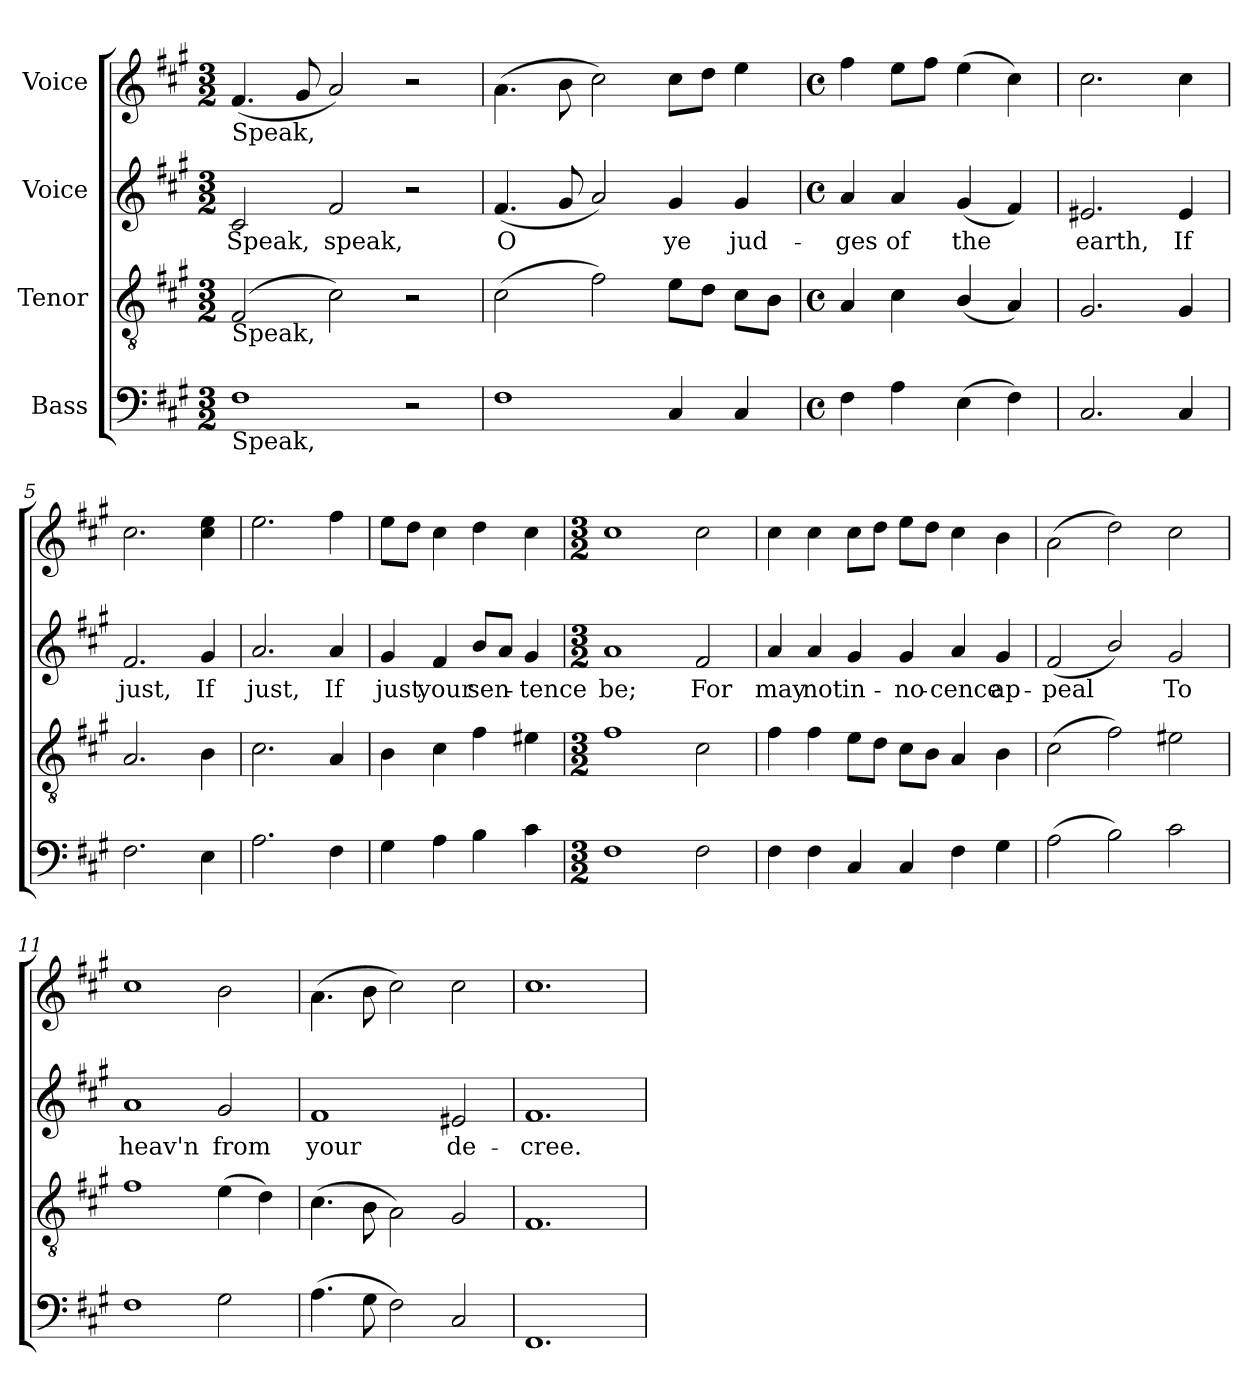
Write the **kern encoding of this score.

**kern	**kern	**kern	**text	**kern
*part4	*part3	*part2	*part2	*part1
*staff4	*staff3	*staff2	*staff2	*staff1
*I"Bass	*I"Tenor	*I"Voice	*	*I"Voice
*clefF4	*clefGv2	*clefG2	*	*clefG2
*k[f#c#g#]	*k[f#c#g#]	*k[f#c#g#]	*	*k[f#c#g#]
*M3/2	*M3/2	*M3/2	*	*M3/2
=1	=1	=1	=1	=1
!	!	!	!	!LO:TX:b:t=Speak,
!	!LO:TX:b:t=Speak,	!	!	!
!LO:TX:b:t=Speak,	!	!	!	!
1F#	(2F#/	2c#/	Speak,	(4.f#/
.	.	.	.	8g#/
.	2c#\)	2f#/	speak,	2a/)
2r	2r	2r	.	2r
=2	=2	=2	=2	=2
1F#	(2c#\	(4.f#/	O	(4.a\
.	.	8g#/	.	8b\
.	2f#\)	2a/)	.	2cc#\)
4C#/	8e\L	4g#/	ye	8cc#\L
.	8d\J	.	.	8dd\J
4C#/	8c#\L	4g#/	jud-	4ee\
.	8B\J	.	.	.
=3	=3	=3	=3	=3
*M4/4	*M4/4	*M4/4	*	*M4/4
*met(c)	*met(c)	*met(c)	*	*met(c)
4F#\	4A/	4a/	-ges	4ff#\
4A\	4c#\	4a/	of	8ee\L
.	.	.	.	8ff#\J
(4E\	(4B/	(4g#/	the	(4ee\
4F#\)	4A/)	4f#/)	.	4cc#\)
=4	=4	=4	=4	=4
2.C#/	2.G#/	2.e#X/	earth,	2.cc#\
4C#/	4G#/	4e#/	If	4cc#\
=5	=5	=5	=5	=5
2.F#\	2.A/	2.f#/	just,	2.cc#\
4E\	4B\	4g#/	If	4cc#\ 4ee\
=6	=6	=6	=6	=6
2.A\	2.c#\	2.a/	just,	2.ee\
4F#\	4A/	4a/	If	4ff#\
=7	=7	=7	=7	=7
4G#\	4B\	4g#/	just	8ee\L
.	.	.	.	8dd\J
4A\	4c#\	4f#/	your	4cc#\
4B\	4f#\	8b/L	sen-	4dd\
.	.	8a/J	.	.
4c#\	4e#X\	4g#/	-tence	4cc#\
=8	=8	=8	=8	=8
*M3/2	*M3/2	*M3/2	*	*M3/2
1F#	1f#	1a	be;	1cc#
2F#\	2c#\	2f#/	For	2cc#\
!!LO:LB:g=z
=9	=9	=9	=9	=9
4F#\	4f#\	4a/	may	4cc#\
4F#\	4f#\	4a/	not	4cc#\
4C#/	8e\L	4g#/	in-	8cc#\L
.	8d\J	.	.	8dd\J
4C#/	8c#\L	4g#/	-no-	8ee\L
.	8B\J	.	.	8dd\J
4F#\	4A/	4a/	-cence	4cc#\
4G#\	4B\	4g#/	ap-	4b\
=10	=10	=10	=10	=10
(2A\	(2c#\	(2f#/	-peal	(2a\
2B\)	2f#\)	2b/)	.	2dd\)
2c#\	2e#X\	2g#/	To	2cc#\
=11	=11	=11	=11	=11
1F#	1f#	1a	heav'n	1cc#
2G#\	(4e\	2g#/	from	2b\
.	4d\)	.	.	.
=12	=12	=12	=12	=12
(4.A\	(4.c#\	1f#	your	(4.a\
8G#\	8B\	.	.	8b\
2F#\)	2A\)	.	.	2cc#\)
2C#/	2G#/	2e#X/	de-	2cc#\
=13	=13	=13	=13	=13
1.FF#	1.F#	1.f#	-cree.	1.cc#
=	=	=	=	=
*-	*-	*-	*-	*-
